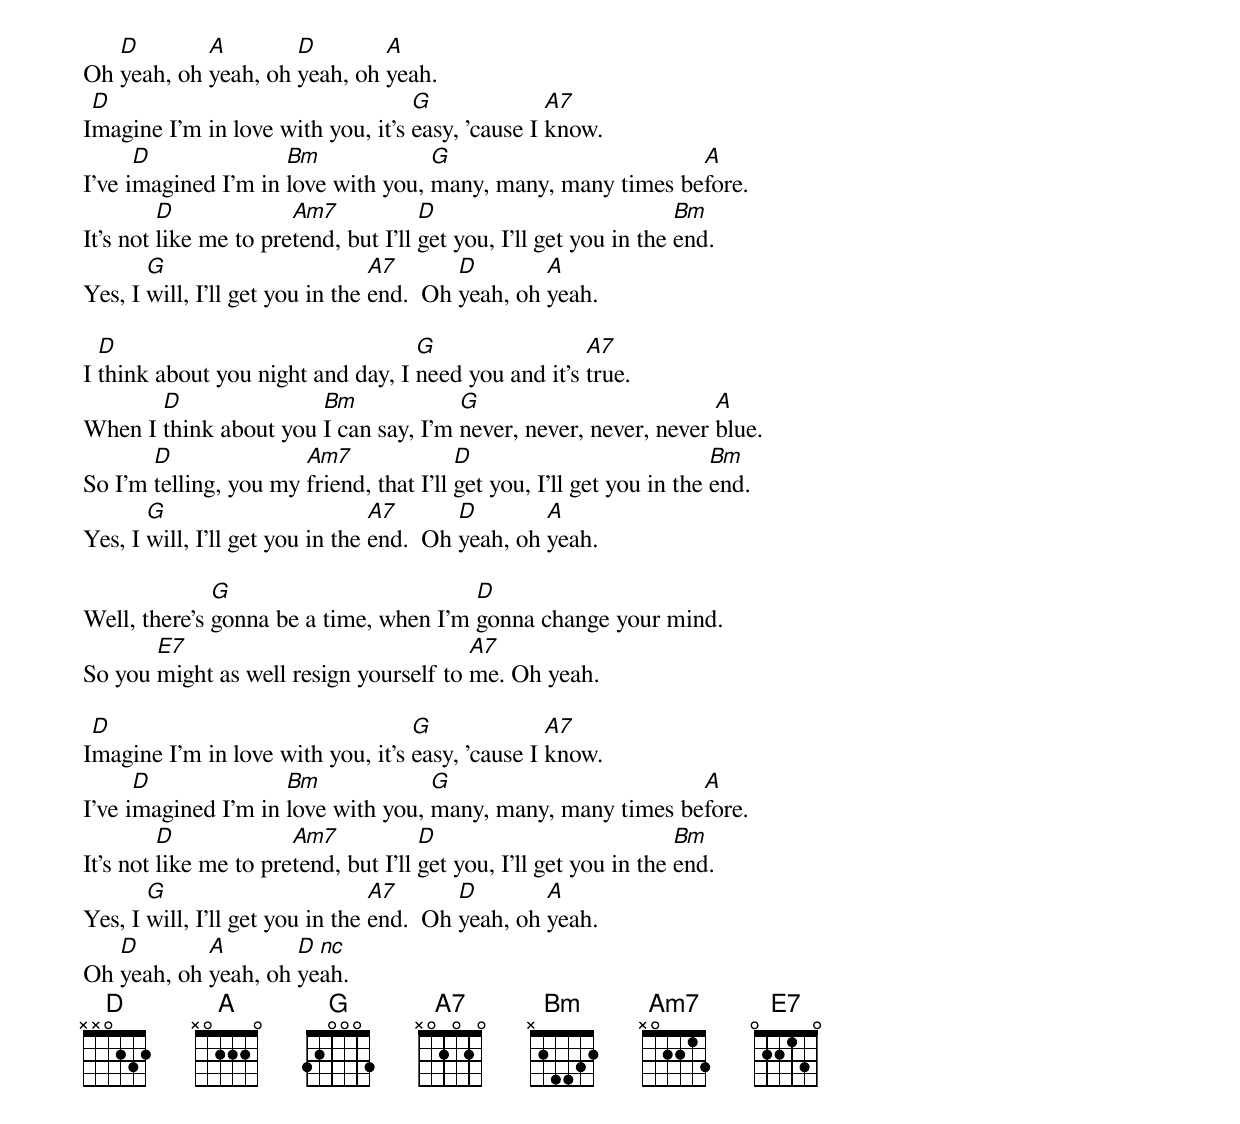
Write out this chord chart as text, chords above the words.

   D        A        D        A
Oh yeah, oh yeah, oh yeah, oh yeah.
 D                                 G              A7
Imagine I'm in love with you, it's easy, 'cause I know.
      D              Bm             G                        A
I've imagined I'm in love with you, many, many, many times before.
         D             Am7            D                            Bm
It's not like me to pretend, but I'll get you, I'll get you in the end.
       G                         A7       D        A
Yes, I will, I'll get you in the end.  Oh yeah, oh yeah.

  D                                G                 A7
I think about you night and day, I need you and it's true.
       D               Bm             G                          A
When I think about you I can say, I'm never, never, never, never blue.
       D               Am7               D                            Bm
So I'm telling, you my friend, that I'll get you, I'll get you in the end.
       G                         A7       D        A
Yes, I will, I'll get you in the end.  Oh yeah, oh yeah.

              G                         D
Well, there's gonna be a time, when I'm gonna change your mind.
       E7                               A7
So you might as well resign yourself to me. Oh yeah.

 D                                 G              A7
Imagine I'm in love with you, it's easy, 'cause I know.
      D              Bm             G                        A
I've imagined I'm in love with you, many, many, many times before.
         D             Am7            D                            Bm
It's not like me to pretend, but I'll get you, I'll get you in the end.
       G                         A7       D        A
Yes, I will, I'll get you in the end.  Oh yeah, oh yeah.
   D        A        D nc
Oh yeah, oh yeah, oh yeah.
